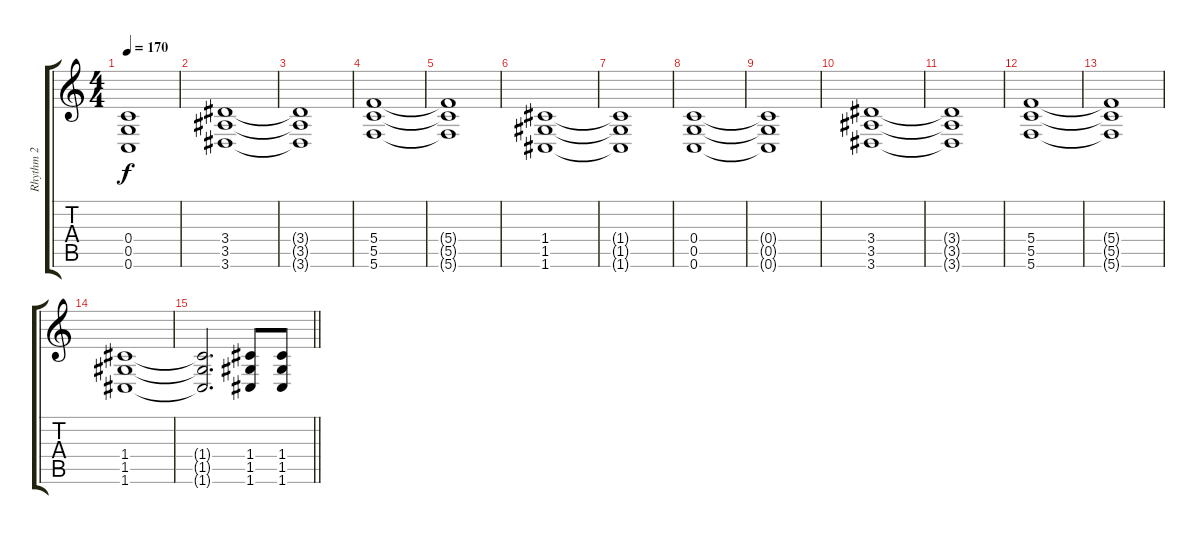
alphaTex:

\track ("Rhythm 2" "Rhythm 2") {instrument distortionguitar}
\staff {score tabs}
\tuning (D4 A3 F3 C3 G2 C2) {hide}
\ts (4 4)
\tempo 170
\clef g2
\ks c
(0.4{t} 0.5{t} 0.6{t}).1{dy f} |
(3.4 3.5 3.6).1 |
(3.4{t} 3.5{t} 3.6{t}).1 |
(5.4 5.5 5.6).1 |
(5.4{t} 5.5{t} 5.6{t}).1 |
(1.4 1.5 1.6).1 |
(1.4{t} 1.5{t} 1.6{t}).1 |
(0.4 0.5 0.6).1 |
(0.4{t} 0.5{t} 0.6{t}).1 |
(3.4 3.5 3.6).1 |
(3.4{t} 3.5{t} 3.6{t}).1 |
(5.4 5.5 5.6).1 |
(5.4{t} 5.5{t} 5.6{t}).1 |
(1.4 1.5 1.6).1 |
\barLineRight lightlight
(1.4{t} 1.5{t} 1.6{t}).2{d} (1.4 1.5 1.6).8 (1.4 1.5 1.6).8
